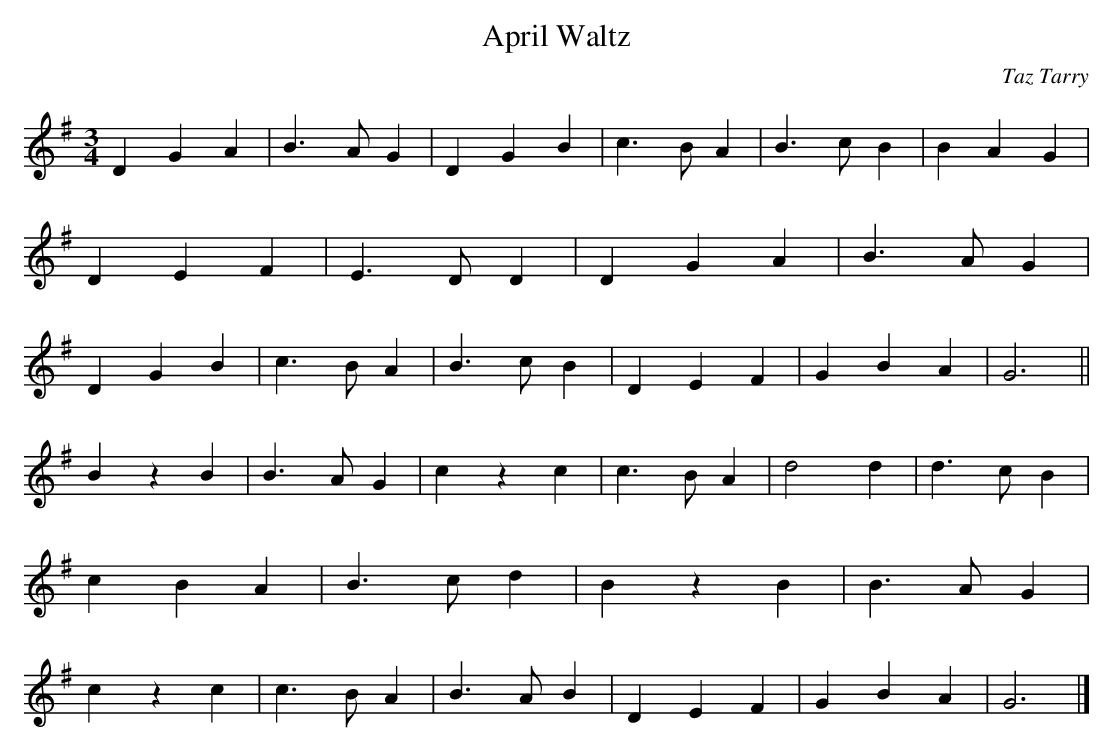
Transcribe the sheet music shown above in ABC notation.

X:1
T:April Waltz
M:3/4
L:1/4
C:Taz Tarry
K:G
DGA | B>AG | DGB | c>BA | B>cB | BAG | DEF | E>DD | DGA | B>AG | DGB | c>BA | B>cB | DEF | GBA | G3 ||
BzB | B>AG | czc | c>BA | d2d | d>cB | cBA | B>cd | BzB | B>AG | czc | c>BA | B>AB | DEF | GBA | G3 |]
